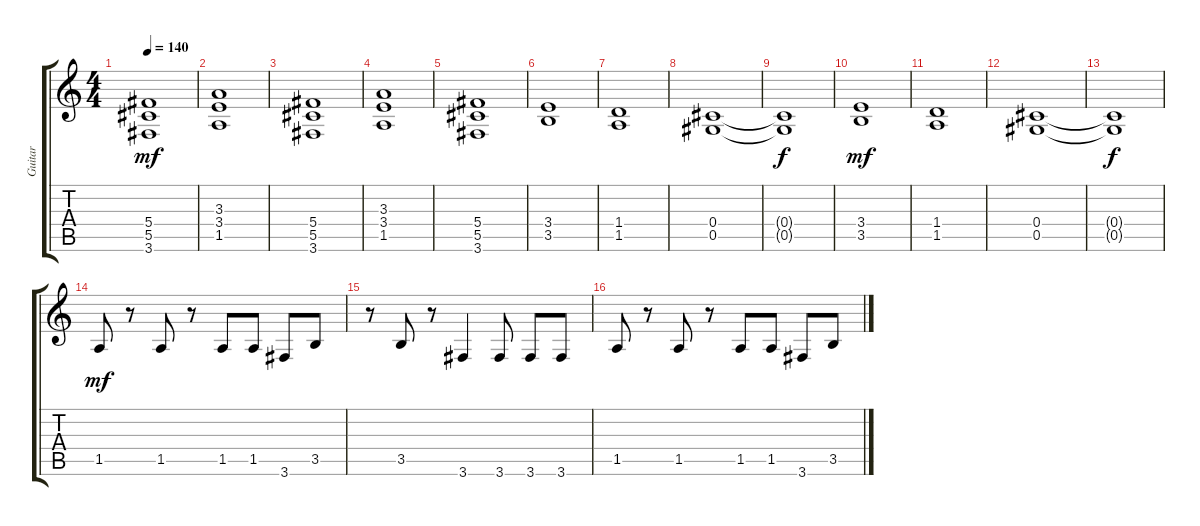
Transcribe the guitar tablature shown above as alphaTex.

\track ("Guitar" "Guitar") {instrument electricguitarclean}
\staff {score tabs}
\tuning (Eb4 Bb3 Gb3 Db3 Ab2 Eb2) {hide}
\ts (4 4)
\tempo 140
\clef g2
\ks c
(5.4 5.5 3.6).1{dy mf} |
(3.3 3.4 1.5).1 |
(5.4 5.5 3.6).1 |
(3.3 3.4 1.5).1 |
(5.4 5.5 3.6).1 |
(3.4 3.5).1 |
(1.4 1.5).1 |
(0.4 0.5).1 |
(0.4{t} 0.5{t}).1{dy f} |
(3.4 3.5).1{dy mf} |
(1.4 1.5).1 |
(0.4 0.5).1 |
(0.4{t} 0.5{t}).1{dy f} |
1.5.8{dy mf} r.8 1.5.8 r.8 1.5.8 1.5.8 3.6.8 3.5.8 |
r.8 3.5.8 r.8 3.6.4 3.6.8 3.6.8 3.6.8 |
1.5.8 r.8 1.5.8 r.8 1.5.8 1.5.8 3.6.8 3.5.8
